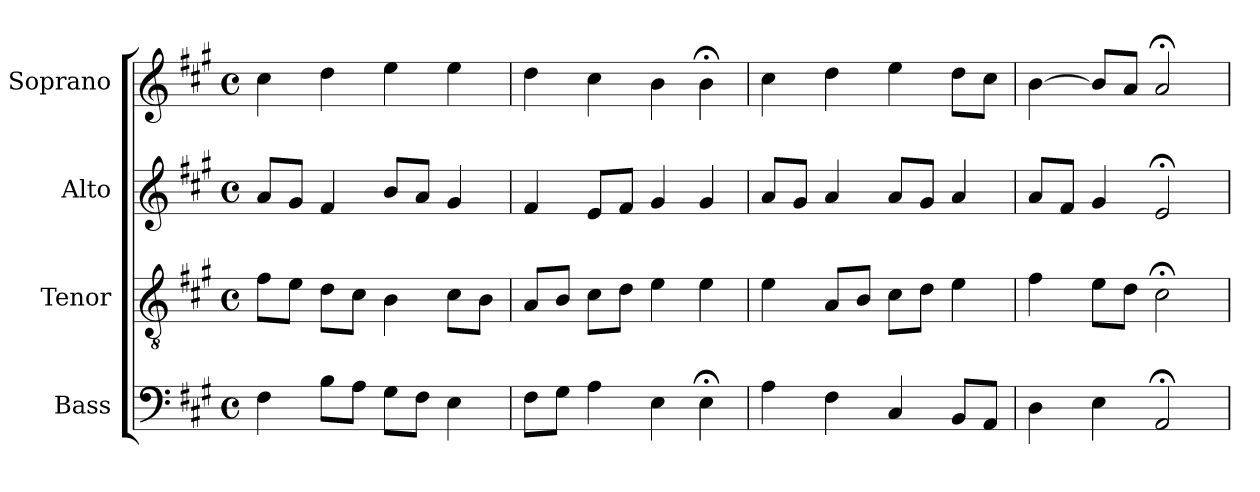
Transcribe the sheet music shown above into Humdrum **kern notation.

**kern	**kern	**kern	**kern
*part4	*part3	*part2	*part1
*staff4	*staff3	*staff2	*staff1
*I"Bass	*I"Tenor	*I"Alto	*I"Soprano
*I'B	*I'T	*I'A	*I'S
*clefF4	*clefGv2	*clefG2	*clefG2
*k[f#c#g#]	*k[f#c#g#]	*k[f#c#g#]	*k[f#c#g#]
*A:	*A:	*A:	*A:
*M4/4	*M4/4	*M4/4	*M4/4
*met(c)	*met(c)	*met(c)	*met(c)
*MM100	*MM100	*MM100	*MM100
=1	=1	=1	=1
4F#	8f#L	8aL	4cc#
.	8eJ	8g#J	.
8BL	8dL	4f#	4dd
8AJ	8c#J	.	.
8G#L	4B	8bL	4ee
8F#J	.	8aJ	.
4E	8c#L	4g#	4ee
.	8BJ	.	.
=2	=2	=2	=2
8F#L	8AL	4f#	4dd
8G#J	8BJ	.	.
4A	8c#L	8eL	4cc#
.	8dJ	8f#J	.
4E	4e	4g#	4b
4E;<	4e	4g#	4b;<
=3	=3	=3	=3
4A	4e	8aL	4cc#
.	.	8g#J	.
4F#	8AL	4a	4dd
.	8BJ	.	.
4C#	8c#L	8aL	4ee
.	8dJ	8g#J	.
8BBL	4e	4a	8ddL
8AAJ	.	.	8cc#J
=4	=4	=4	=4
4D	4f#	8aL	[4b
.	.	8f#J	.
4E	8eL	4g#	8bL]
.	8dJ	.	8aJ
2AA;<	2c#;<	2e;<	2a;<
=	=	=	=
*-	*-	*-	*-
